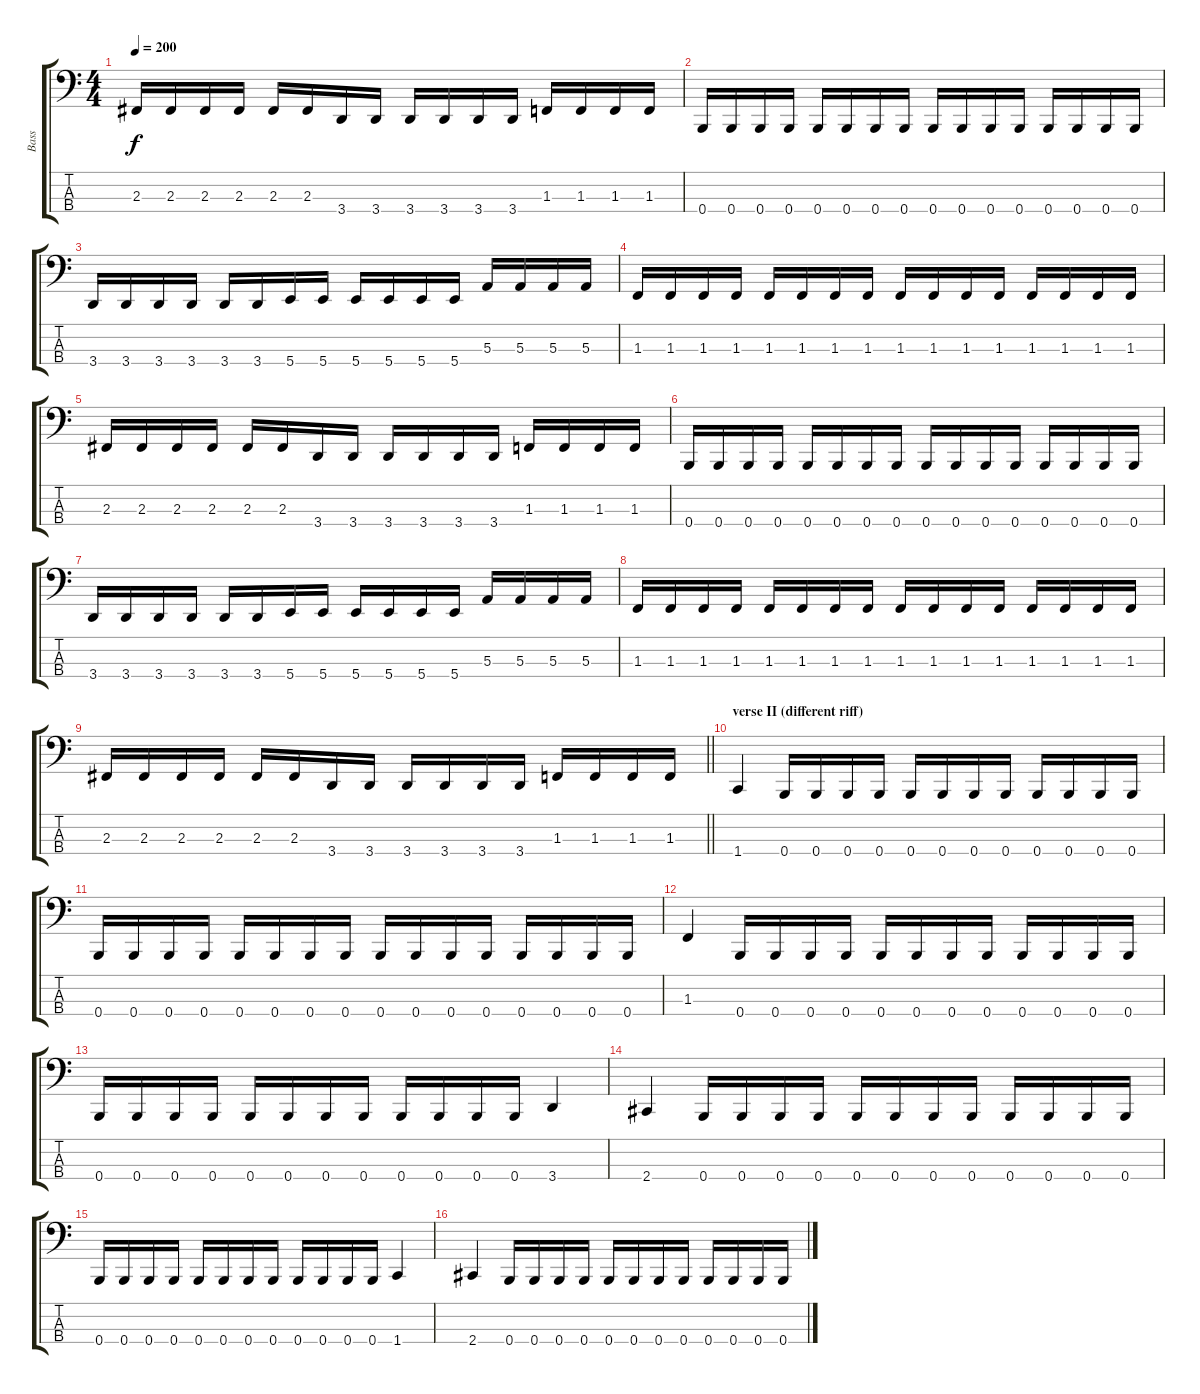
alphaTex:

\track ("Bass" "Bass") {instrument electricbassfinger}
\staff {score tabs}
\tuning (D2 A1 E1 B0) {hide}
\ts (4 4)
\tempo 200
\clef f4
\ks c
2.3.16{dy f} 2.3.16 2.3.16 2.3.16 2.3.16 2.3.16 3.4.16 3.4.16 3.4.16 3.4.16 3.4.16 3.4.16 1.3.16 1.3.16 1.3.16 1.3.16 |
0.4.16 0.4.16 0.4.16 0.4.16 0.4.16 0.4.16 0.4.16 0.4.16 0.4.16 0.4.16 0.4.16 0.4.16 0.4.16 0.4.16 0.4.16 0.4.16 |
3.4.16 3.4.16 3.4.16 3.4.16 3.4.16 3.4.16 5.4.16 5.4.16 5.4.16 5.4.16 5.4.16 5.4.16 5.3.16 5.3.16 5.3.16 5.3.16 |
1.3.16 1.3.16 1.3.16 1.3.16 1.3.16 1.3.16 1.3.16 1.3.16 1.3.16 1.3.16 1.3.16 1.3.16 1.3.16 1.3.16 1.3.16 1.3.16 |
2.3.16 2.3.16 2.3.16 2.3.16 2.3.16 2.3.16 3.4.16 3.4.16 3.4.16 3.4.16 3.4.16 3.4.16 1.3.16 1.3.16 1.3.16 1.3.16 |
0.4.16 0.4.16 0.4.16 0.4.16 0.4.16 0.4.16 0.4.16 0.4.16 0.4.16 0.4.16 0.4.16 0.4.16 0.4.16 0.4.16 0.4.16 0.4.16 |
3.4.16 3.4.16 3.4.16 3.4.16 3.4.16 3.4.16 5.4.16 5.4.16 5.4.16 5.4.16 5.4.16 5.4.16 5.3.16 5.3.16 5.3.16 5.3.16 |
1.3.16 1.3.16 1.3.16 1.3.16 1.3.16 1.3.16 1.3.16 1.3.16 1.3.16 1.3.16 1.3.16 1.3.16 1.3.16 1.3.16 1.3.16 1.3.16 |
\barLineRight lightlight
2.3.16 2.3.16 2.3.16 2.3.16 2.3.16 2.3.16 3.4.16 3.4.16 3.4.16 3.4.16 3.4.16 3.4.16 1.3.16 1.3.16 1.3.16 1.3.16 |
\section ("" "verse II (different riff)")
1.4.4 0.4.16 0.4.16 0.4.16 0.4.16 0.4.16 0.4.16 0.4.16 0.4.16 0.4.16 0.4.16 0.4.16 0.4.16 |
0.4.16 0.4.16 0.4.16 0.4.16 0.4.16 0.4.16 0.4.16 0.4.16 0.4.16 0.4.16 0.4.16 0.4.16 0.4.16 0.4.16 0.4.16 0.4.16 |
1.3.4 0.4.16 0.4.16 0.4.16 0.4.16 0.4.16 0.4.16 0.4.16 0.4.16 0.4.16 0.4.16 0.4.16 0.4.16 |
0.4.16 0.4.16 0.4.16 0.4.16 0.4.16 0.4.16 0.4.16 0.4.16 0.4.16 0.4.16 0.4.16 0.4.16 3.4.4 |
2.4.4 0.4.16 0.4.16 0.4.16 0.4.16 0.4.16 0.4.16 0.4.16 0.4.16 0.4.16 0.4.16 0.4.16 0.4.16 |
0.4.16 0.4.16 0.4.16 0.4.16 0.4.16 0.4.16 0.4.16 0.4.16 0.4.16 0.4.16 0.4.16 0.4.16 1.4.4 |
2.4.4 0.4.16 0.4.16 0.4.16 0.4.16 0.4.16 0.4.16 0.4.16 0.4.16 0.4.16 0.4.16 0.4.16 0.4.16
